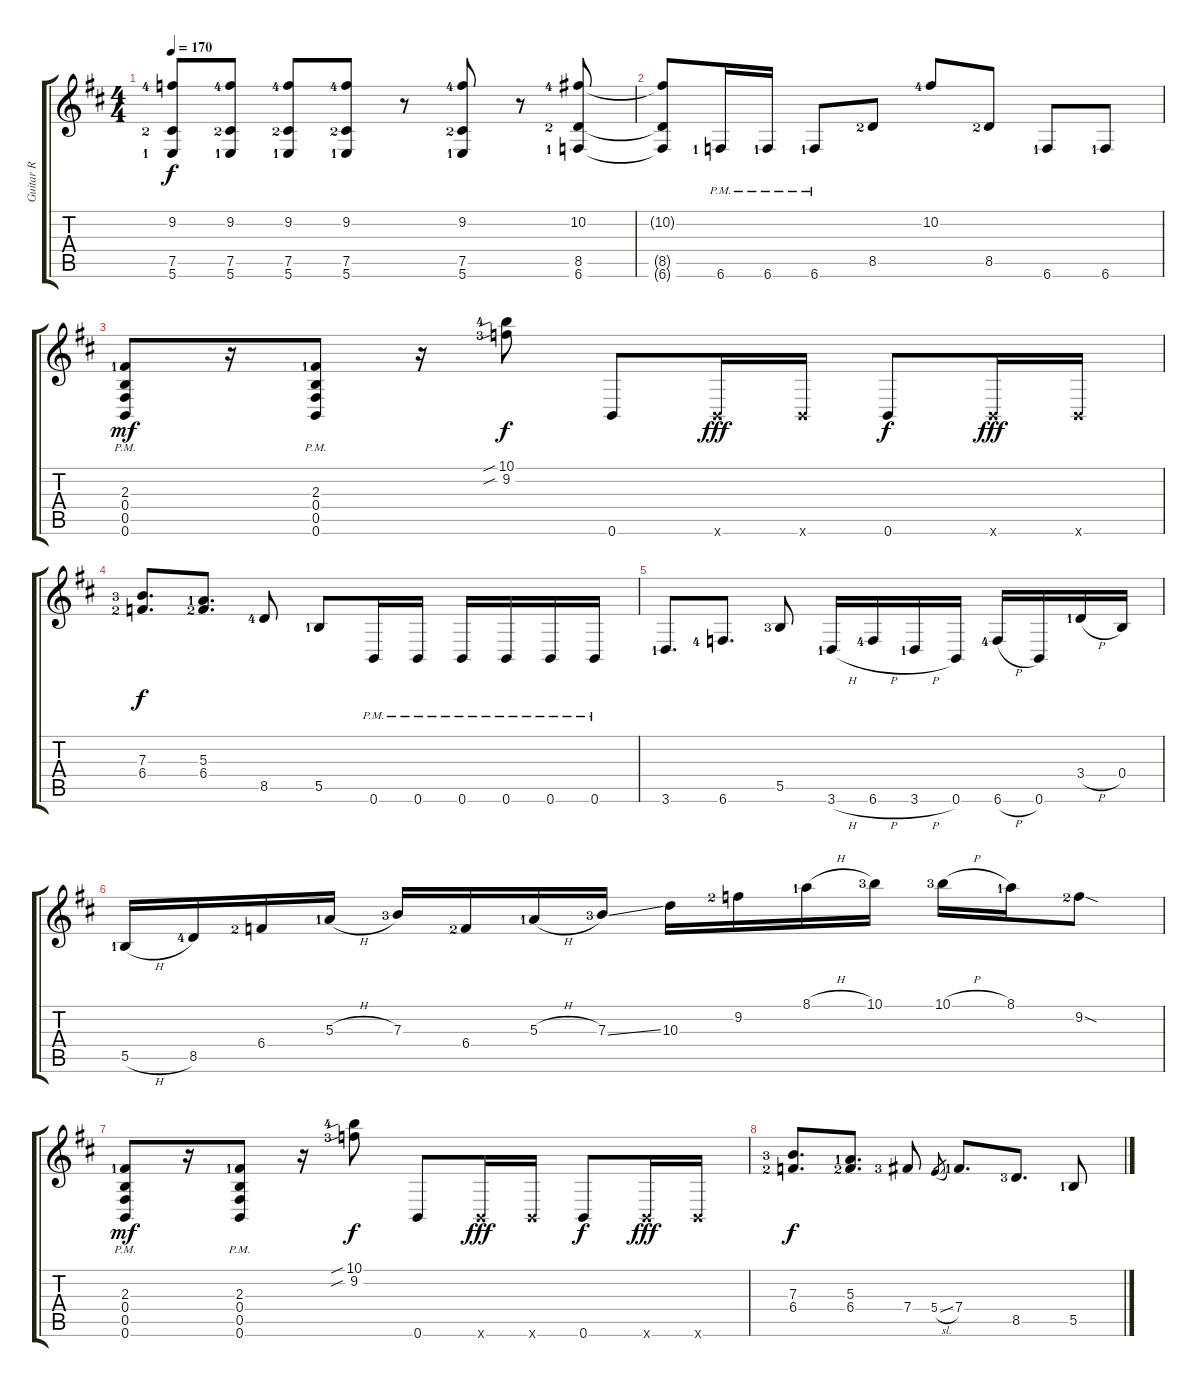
\track ("Guitar R" "Guitar R") {instrument distortionguitar}
\staff {score tabs}
\tuning (Db4 Ab3 E3 B2 Gb2 B1) {hide}
\ts (4 4)
\tempo 170
\clef g2
\ks bminor
(9.2{lf 5} 7.5{lf 3} 5.6{lf 2}).8{dy f} (9.2{lf 5} 7.5{lf 3} 5.6{lf 2}).8 (9.2{lf 5} 7.5{lf 3} 5.6{lf 2}).8 (9.2{lf 5} 7.5{lf 3} 5.6{lf 2}).8 r.8 (9.2{lf 5} 7.5{lf 3} 5.6{lf 2}).8 r.8 (10.2{lf 5} 8.5{lf 3} 6.6{lf 2}).8 |
(10.2{t} 8.5{t} 6.6{t}).8 6.6{pm lf 2}.16 6.6{pm lf 2}.16 6.6{pm lf 2}.8 8.5{lf 3}.8 10.2{lf 5}.8 8.5{lf 3}.8 6.6{lf 2}.8 6.6{lf 2}.8 |
(2.3{lf 2} 0.4 0.5{pm} 0.6).8{dy mf} r.16 (2.3{lf 2} 0.4{pm} 0.5 0.6).8 r.16 (10.1{sib lf 5} 9.2{sib lf 4}).8{dy f} 0.6.8 0.6{x}.16{dy fff} 0.6{x}.16 0.6.8{dy f} 0.6{x}.16{dy fff} 0.6{x}.16 |
(7.3{lf 4} 6.4{lf 3}).8{d dy f} (5.3{lf 2} 6.4{lf 3}).8{d} 8.5{lf 5}.8 5.5{lf 2}.8 0.6{pm}.16 0.6{pm}.16 0.6{pm}.16 0.6{pm}.16 0.6{pm}.16 0.6{pm}.16 |
3.6{lf 2}.8{d} 6.6{lf 5}.8{d} 5.5{lf 4}.8 3.6{h lf 2}.16 6.6{h lf 5}.16 3.6{h lf 2}.16 0.6.16 6.6{h lf 5}.16 0.6.16 3.4{h lf 2}.16 0.4.16 |
5.5{h lf 2}.16 8.5{lf 5}.16 6.4{lf 3}.16 5.3{h lf 2}.16 7.3{lf 4}.16 6.4{lf 3}.16 5.3{h lf 2}.16 7.3{ss lf 4}.16 10.3.16 9.2{lf 3}.16 8.1{h lf 2}.16 10.1{lf 4}.16 10.1{h lf 4}.16 8.1{lf 2}.16 9.2{sod lf 3}.8 |
(2.3{lf 2} 0.4 0.5{pm} 0.6).8{dy mf} r.16 (2.3{lf 2} 0.4{pm} 0.5 0.6).8 r.16 (10.1{sib lf 5} 9.2{sib lf 4}).8{dy f} 0.6.8 0.6{x}.16{dy fff} 0.6{x}.16 0.6.8{dy f} 0.6{x}.16{dy fff} 0.6{x}.16 |
(7.3{lf 4} 6.4{lf 3}).8{d dy f} (5.3{lf 2} 6.4{lf 3}).8{d} 7.4{lf 4}.8 5.4{sl}.8{gr} 7.4{lf 2}.8{d} 8.5{lf 4}.8{d} 5.5{lf 2}.8
